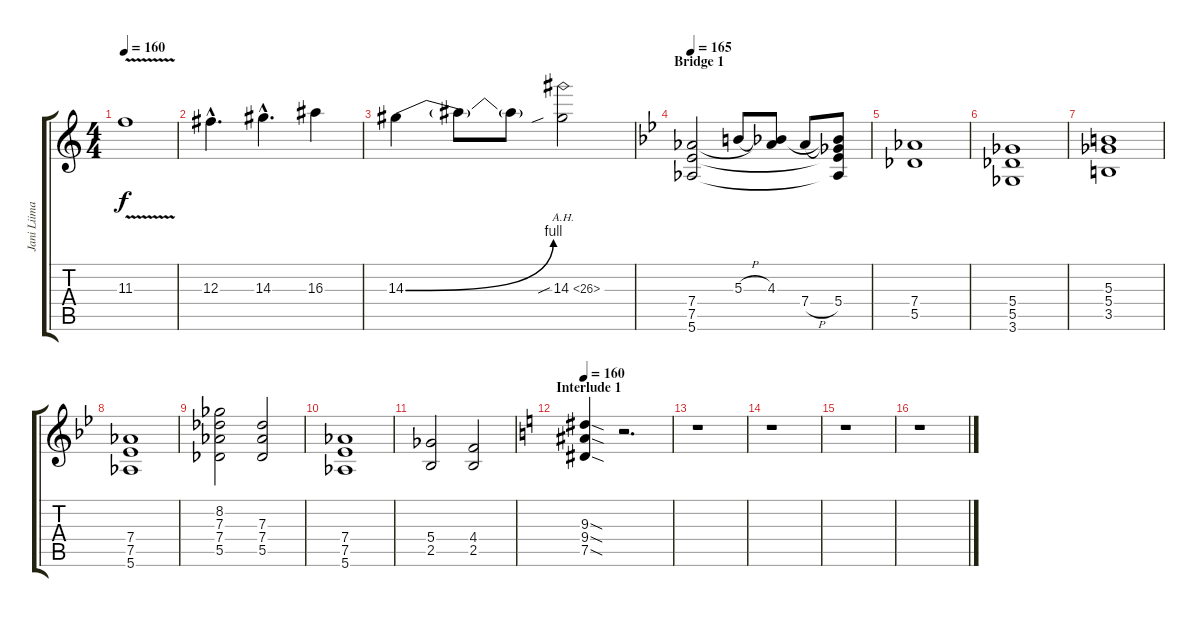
\track ("Jani Liimatainen" "Jani Liima") {instrument distortionguitar}
\staff {score tabs}
\tuning (Eb4 Bb3 Gb3 Db3 Ab2 Eb2) {hide}
\ts (4 4)
\tempo 160
\clef g2
\ks c
11.3{v}.1{dy f} |
12.3{hac}.4{d} 14.3{hac}.4{d} 16.3.4 |
14.3{be (bend 0 0 60 4)}.4 14.3{t}.8 14.3{t}.8 14.3{ah 12 sib}.2 |
\section ("" "Bridge 1")
\tempo 165
\ks gminor
(7.4 7.5 5.6).2 5.3{h}.8 (4.3 7.4{t}).8 7.4{h}.8 (4.3{t} 5.4 7.5{t} 5.6{t}).8 |
(7.4 5.5).1 |
(5.4 5.5 3.6).1 |
(5.3 5.4 3.5).1 |
(7.4 7.5 5.6).1 |
(8.2 7.3 7.4 5.5).2 (7.3 7.4 5.5).2 |
(7.4 7.5 5.6).1 |
(5.4 2.5).2 (4.4 2.5).2 |
\section ("" "Interlude 1")
\tempo 170
\tempo 160
\ks c
(9.3{sod} 9.4{sod} 7.5{sod}).4 r.2{d} |
r.1 |
r.1 |
r.1 |
r.1
